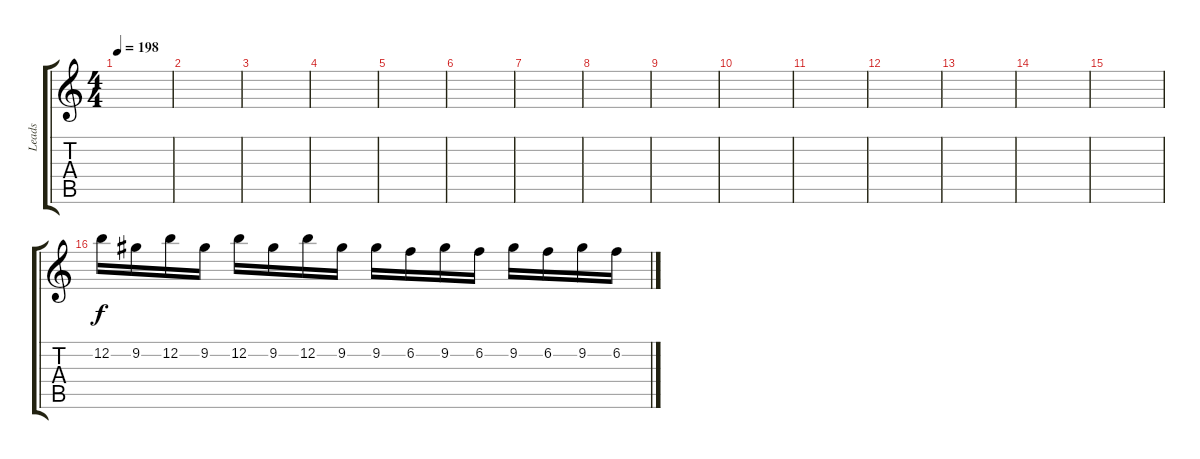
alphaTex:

\track ("Leads" "Leads") {instrument distortionguitar}
\staff {score tabs}
\tuning (E4 B3 G3 D3 A2 D2) {hide}
\ts (4 4)
\tempo 198
\clef g2
\ks c
|
|
|
|
|
|
|
|
|
|
|
|
|
|
|
12.2.16 9.2.16 12.2.16 9.2.16 12.2.16 9.2.16 12.2.16 9.2.16 9.2.16 6.2.16 9.2.16 6.2.16 9.2.16 6.2.16 9.2.16 6.2.16
